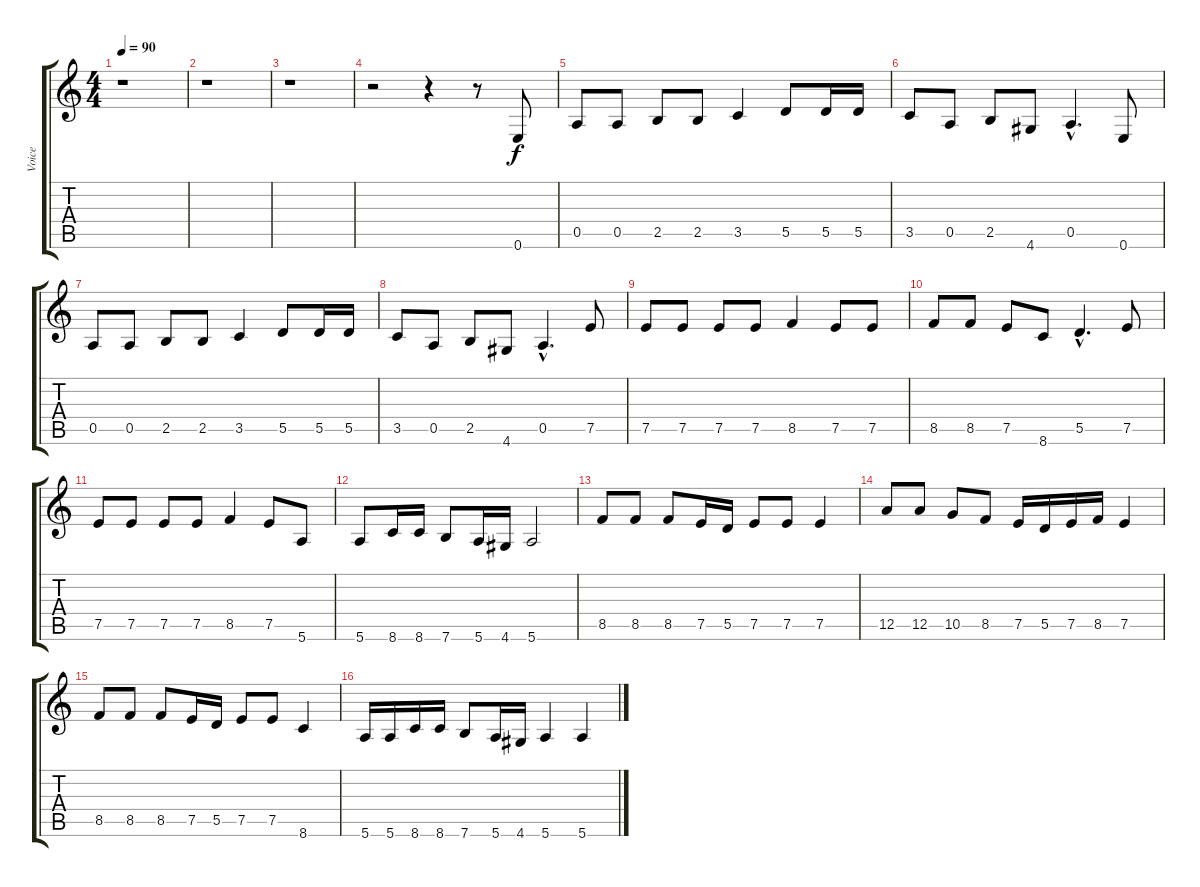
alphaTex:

\track ("Voice" "Voice") {instrument flute}
\staff {score tabs}
\tuning (E5 B4 G4 D4 A3 E3) {hide}
\ts (4 4)
\tempo 90
\clef g2
\ks c
r.1{dy f} |
r.1 |
r.1 |
r.2 r.4 r.8 0.6.8 |
0.5.8 0.5.8 2.5.8 2.5.8 3.5.4 5.5.8 5.5.16 5.5.16 |
3.5.8 0.5.8 2.5.8 4.6.8 0.5{hac}.4{d} 0.6.8 |
0.5.8 0.5.8 2.5.8 2.5.8 3.5.4 5.5.8 5.5.16 5.5.16 |
3.5.8 0.5.8 2.5.8 4.6.8 0.5{hac}.4{d} 7.5.8 |
7.5.8 7.5.8 7.5.8 7.5.8 8.5.4 7.5.8 7.5.8 |
8.5.8 8.5.8 7.5.8 8.6.8 5.5{hac}.4{d} 7.5.8 |
7.5.8 7.5.8 7.5.8 7.5.8 8.5.4 7.5.8 5.6.8 |
5.6.8 8.6.16 8.6.16 7.6.8 5.6.16 4.6.16 5.6.2 |
8.5.8 8.5.8 8.5.8 7.5.16 5.5.16 7.5.8 7.5.8 7.5.4 |
12.5.8 12.5.8 10.5.8 8.5.8 7.5.16 5.5.16 7.5.16 8.5.16 7.5.4 |
8.5.8 8.5.8 8.5.8 7.5.16 5.5.16 7.5.8 7.5.8 8.6.4 |
5.6.16 5.6.16 8.6.16 8.6.16 7.6.8 5.6.16 4.6.16 5.6.4 5.6.4
